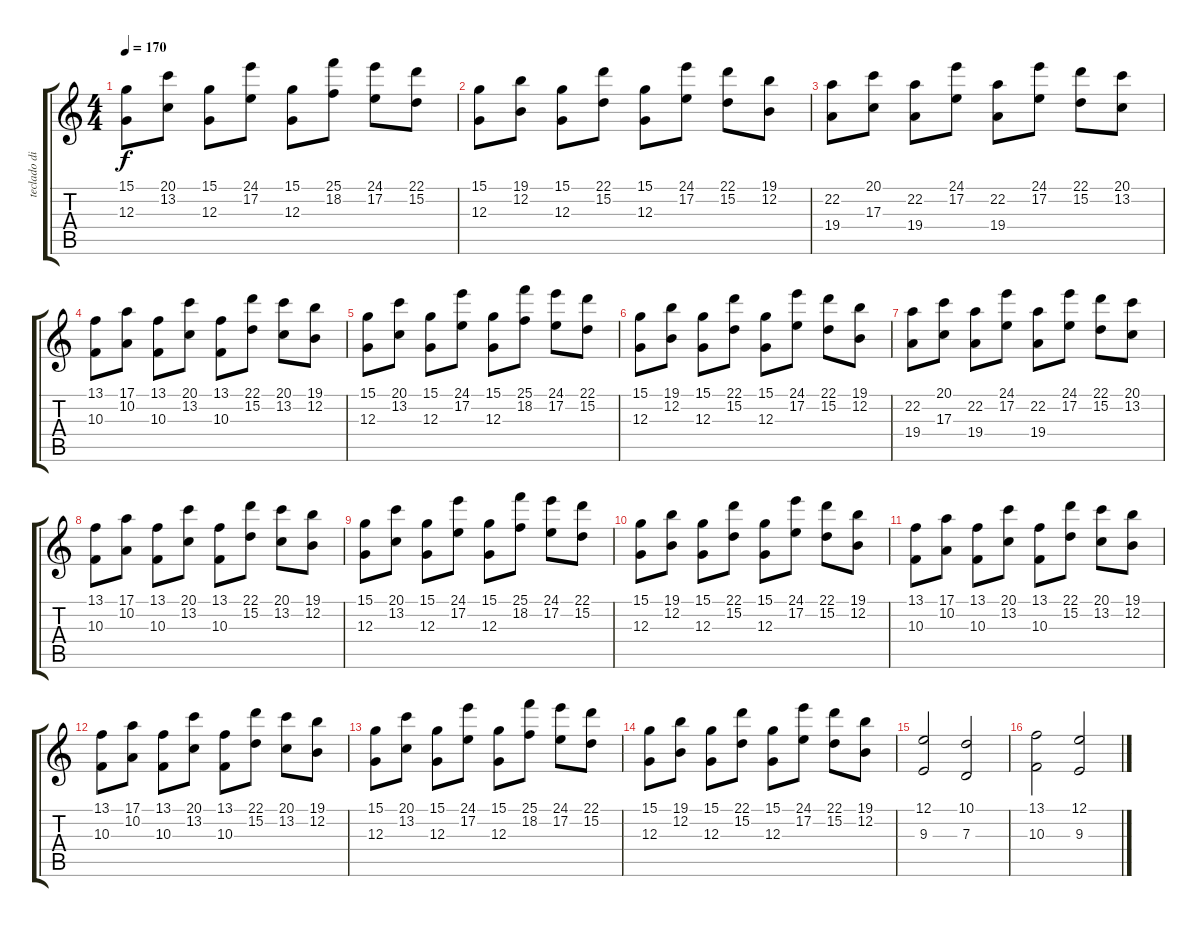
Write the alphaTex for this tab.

\track ("teclado dir" "teclado di") {instrument stringensemble1}
\staff {score tabs}
\tuning (E4 B3 G3 D3 A2 E2) {hide}
\ts (4 4)
\tempo 170
\clef g2
\ks c
(15.1 12.3).8{dy f} (20.1 13.2).8 (15.1 12.3).8 (24.1 17.2).8 (15.1 12.3).8 (25.1 18.2).8 (24.1 17.2).8 (22.1 15.2).8 |
(15.1 12.3).8 (19.1 12.2).8 (15.1 12.3).8 (22.1 15.2).8 (15.1 12.3).8 (24.1 17.2).8 (22.1 15.2).8 (19.1 12.2).8 |
(22.2 19.4).8 (20.1 17.3).8 (22.2 19.4).8 (24.1 17.2).8 (22.2 19.4).8 (24.1 17.2).8 (22.1 15.2).8 (20.1 13.2).8 |
(13.1 10.3).8 (17.1 10.2).8 (13.1 10.3).8 (20.1 13.2).8 (13.1 10.3).8 (22.1 15.2).8 (20.1 13.2).8 (19.1 12.2).8 |
(15.1 12.3).8 (20.1 13.2).8 (15.1 12.3).8 (24.1 17.2).8 (15.1 12.3).8 (25.1 18.2).8 (24.1 17.2).8 (22.1 15.2).8 |
(15.1 12.3).8 (19.1 12.2).8 (15.1 12.3).8 (22.1 15.2).8 (15.1 12.3).8 (24.1 17.2).8 (22.1 15.2).8 (19.1 12.2).8 |
(22.2 19.4).8 (20.1 17.3).8 (22.2 19.4).8 (24.1 17.2).8 (22.2 19.4).8 (24.1 17.2).8 (22.1 15.2).8 (20.1 13.2).8 |
(13.1 10.3).8 (17.1 10.2).8 (13.1 10.3).8 (20.1 13.2).8 (13.1 10.3).8 (22.1 15.2).8 (20.1 13.2).8 (19.1 12.2).8 |
(15.1 12.3).8 (20.1 13.2).8 (15.1 12.3).8 (24.1 17.2).8 (15.1 12.3).8 (25.1 18.2).8 (24.1 17.2).8 (22.1 15.2).8 |
(15.1 12.3).8 (19.1 12.2).8 (15.1 12.3).8 (22.1 15.2).8 (15.1 12.3).8 (24.1 17.2).8 (22.1 15.2).8 (19.1 12.2).8 |
(13.1 10.3).8 (17.1 10.2).8 (13.1 10.3).8 (20.1 13.2).8 (13.1 10.3).8 (22.1 15.2).8 (20.1 13.2).8 (19.1 12.2).8 |
(13.1 10.3).8 (17.1 10.2).8 (13.1 10.3).8 (20.1 13.2).8 (13.1 10.3).8 (22.1 15.2).8 (20.1 13.2).8 (19.1 12.2).8 |
(15.1 12.3).8 (20.1 13.2).8 (15.1 12.3).8 (24.1 17.2).8 (15.1 12.3).8 (25.1 18.2).8 (24.1 17.2).8 (22.1 15.2).8 |
(15.1 12.3).8 (19.1 12.2).8 (15.1 12.3).8 (22.1 15.2).8 (15.1 12.3).8 (24.1 17.2).8 (22.1 15.2).8 (19.1 12.2).8 |
(12.1 9.3).2 (10.1 7.3).2 |
(13.1 10.3).2 (12.1 9.3).2
